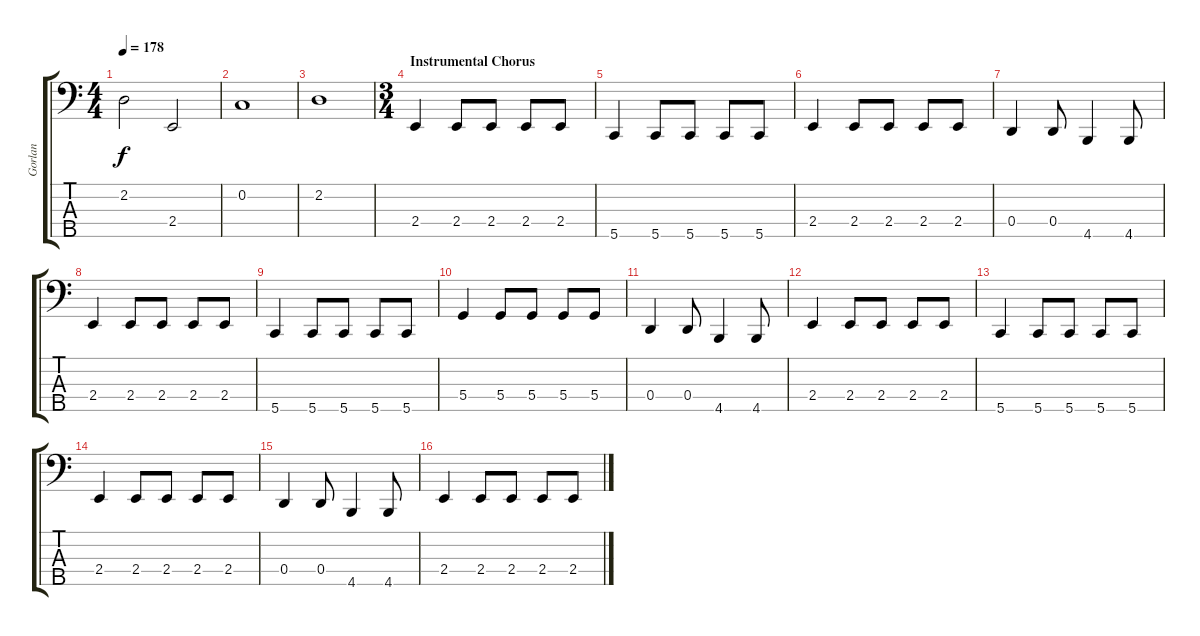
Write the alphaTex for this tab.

\track ("Gorlan" "Gorlan") {instrument electricbasspick}
\staff {score tabs}
\tuning (F2 C2 G1 D1 G0) {hide}
\ts (4 4)
\tempo 178
\clef f4
\ks c
2.2.2{dy f} 2.4.2 |
0.2.1 |
2.2.1 |
\ts (3 4)
\section ("" "Instrumental Chorus")
2.4.4 2.4.8 2.4.8 2.4.8 2.4.8 |
5.5.4 5.5.8 5.5.8 5.5.8 5.5.8 |
2.4.4 2.4.8 2.4.8 2.4.8 2.4.8 |
0.4.4 0.4.8 4.5.4 4.5.8 |
2.4.4 2.4.8 2.4.8 2.4.8 2.4.8 |
5.5.4 5.5.8 5.5.8 5.5.8 5.5.8 |
5.4.4 5.4.8 5.4.8 5.4.8 5.4.8 |
0.4.4 0.4.8 4.5.4 4.5.8 |
2.4.4 2.4.8 2.4.8 2.4.8 2.4.8 |
5.5.4 5.5.8 5.5.8 5.5.8 5.5.8 |
2.4.4 2.4.8 2.4.8 2.4.8 2.4.8 |
0.4.4 0.4.8 4.5.4 4.5.8 |
2.4.4 2.4.8 2.4.8 2.4.8 2.4.8
